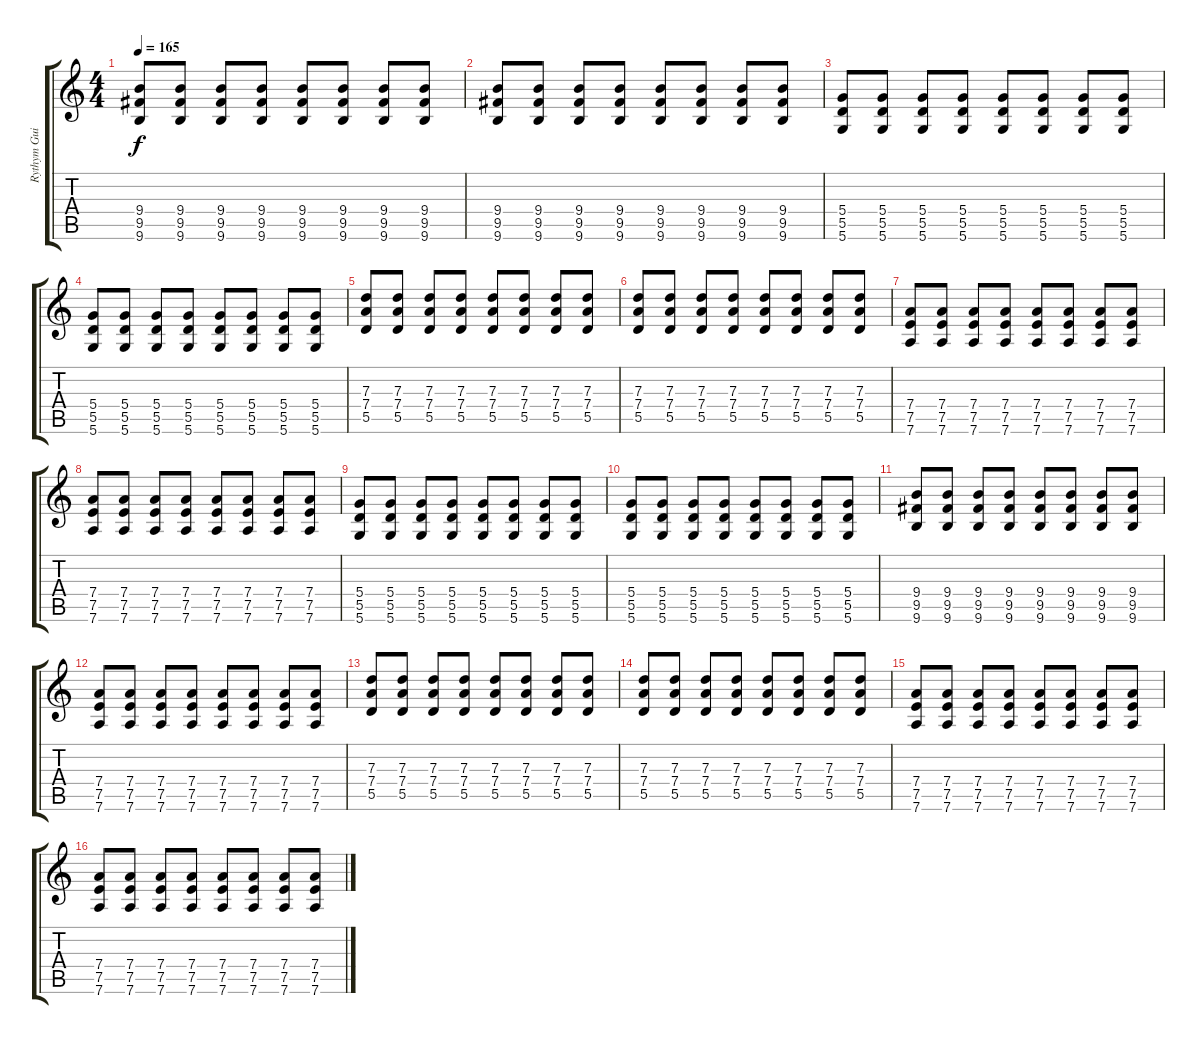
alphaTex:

\track ("Rythym Guitar" "Rythym Gui") {instrument distortionguitar}
\staff {score tabs}
\tuning (E4 B3 G3 D3 A2 D2) {hide}
\ts (4 4)
\tempo 165
\clef g2
\ks c
(9.4 9.5 9.6).8{dy f} (9.4 9.5 9.6).8 (9.4 9.5 9.6).8 (9.4 9.5 9.6).8 (9.4 9.5 9.6).8 (9.4 9.5 9.6).8 (9.4 9.5 9.6).8 (9.4 9.5 9.6).8 |
(9.4 9.5 9.6).8 (9.4 9.5 9.6).8 (9.4 9.5 9.6).8 (9.4 9.5 9.6).8 (9.4 9.5 9.6).8 (9.4 9.5 9.6).8 (9.4 9.5 9.6).8 (9.4 9.5 9.6).8 |
(5.4 5.5 5.6).8 (5.4 5.5 5.6).8 (5.4 5.5 5.6).8 (5.4 5.5 5.6).8 (5.4 5.5 5.6).8 (5.4 5.5 5.6).8 (5.4 5.5 5.6).8 (5.4 5.5 5.6).8 |
(5.4 5.5 5.6).8 (5.4 5.5 5.6).8 (5.4 5.5 5.6).8 (5.4 5.5 5.6).8 (5.4 5.5 5.6).8 (5.4 5.5 5.6).8 (5.4 5.5 5.6).8 (5.4 5.5 5.6).8 |
(7.3 7.4 5.5).8 (7.3 7.4 5.5).8 (7.3 7.4 5.5).8 (7.3 7.4 5.5).8 (7.3 7.4 5.5).8 (7.3 7.4 5.5).8 (7.3 7.4 5.5).8 (7.3 7.4 5.5).8 |
(7.3 7.4 5.5).8 (7.3 7.4 5.5).8 (7.3 7.4 5.5).8 (7.3 7.4 5.5).8 (7.3 7.4 5.5).8 (7.3 7.4 5.5).8 (7.3 7.4 5.5).8 (7.3 7.4 5.5).8 |
(7.4 7.5 7.6).8 (7.4 7.5 7.6).8 (7.4 7.5 7.6).8 (7.4 7.5 7.6).8 (7.4 7.5 7.6).8 (7.4 7.5 7.6).8 (7.4 7.5 7.6).8 (7.4 7.5 7.6).8 |
(7.4 7.5 7.6).8 (7.4 7.5 7.6).8 (7.4 7.5 7.6).8 (7.4 7.5 7.6).8 (7.4 7.5 7.6).8 (7.4 7.5 7.6).8 (7.4 7.5 7.6).8 (7.4 7.5 7.6).8 |
(5.4 5.5 5.6).8 (5.4 5.5 5.6).8 (5.4 5.5 5.6).8 (5.4 5.5 5.6).8 (5.4 5.5 5.6).8 (5.4 5.5 5.6).8 (5.4 5.5 5.6).8 (5.4 5.5 5.6).8 |
(5.4 5.5 5.6).8 (5.4 5.5 5.6).8 (5.4 5.5 5.6).8 (5.4 5.5 5.6).8 (5.4 5.5 5.6).8 (5.4 5.5 5.6).8 (5.4 5.5 5.6).8 (5.4 5.5 5.6).8 |
(9.4 9.5 9.6).8 (9.4 9.5 9.6).8 (9.4 9.5 9.6).8 (9.4 9.5 9.6).8 (9.4 9.5 9.6).8 (9.4 9.5 9.6).8 (9.4 9.5 9.6).8 (9.4 9.5 9.6).8 |
(7.4 7.5 7.6).8 (7.4 7.5 7.6).8 (7.4 7.5 7.6).8 (7.4 7.5 7.6).8 (7.4 7.5 7.6).8 (7.4 7.5 7.6).8 (7.4 7.5 7.6).8 (7.4 7.5 7.6).8 |
(7.3 7.4 5.5).8 (7.3 7.4 5.5).8 (7.3 7.4 5.5).8 (7.3 7.4 5.5).8 (7.3 7.4 5.5).8 (7.3 7.4 5.5).8 (7.3 7.4 5.5).8 (7.3 7.4 5.5).8 |
(7.3 7.4 5.5).8 (7.3 7.4 5.5).8 (7.3 7.4 5.5).8 (7.3 7.4 5.5).8 (7.3 7.4 5.5).8 (7.3 7.4 5.5).8 (7.3 7.4 5.5).8 (7.3 7.4 5.5).8 |
(7.4 7.5 7.6).8 (7.4 7.5 7.6).8 (7.4 7.5 7.6).8 (7.4 7.5 7.6).8 (7.4 7.5 7.6).8 (7.4 7.5 7.6).8 (7.4 7.5 7.6).8 (7.4 7.5 7.6).8 |
(7.4 7.5 7.6).8 (7.4 7.5 7.6).8 (7.4 7.5 7.6).8 (7.4 7.5 7.6).8 (7.4 7.5 7.6).8 (7.4 7.5 7.6).8 (7.4 7.5 7.6).8 (7.4 7.5 7.6).8
